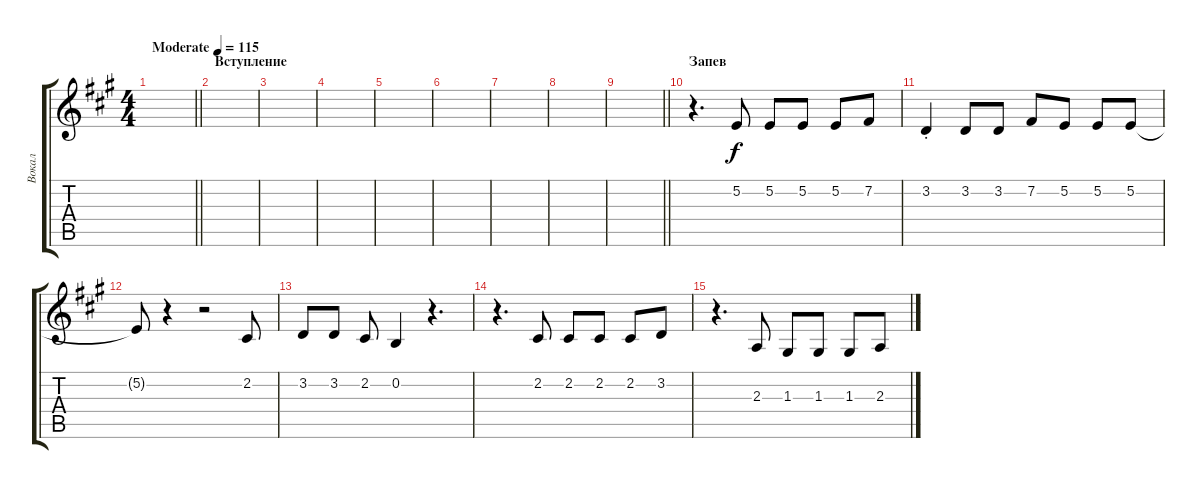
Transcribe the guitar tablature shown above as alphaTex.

\track ("Вокал" "Вокал") {instrument choiraahs}
\staff {score tabs}
\tuning (E4 B3 G3 D3 A2 E2) {hide}
\ts (4 4)
\tempo (115 "Moderate")
\clef g2
\barLineRight lightlight
\ks a
|
\section ("" "Вступление")
|
|
|
|
|
|
|
\barLineRight lightlight
|
\section ("" "Запев")
r.4{d} 5.2.8 5.2.8 5.2.8 5.2.8 7.2.8 |
3.2{st}.4 3.2.8 3.2.8 7.2.8 5.2.8 5.2.8 5.2.8 |
5.2{t}.8 r.4 r.2 2.2.8 |
3.2.8 3.2.8 2.2.8 0.2.4 r.4{d} |
r.4{d} 2.2.8 2.2.8 2.2.8 2.2.8 3.2.8 |
r.4{d} 2.3.8 1.3.8 1.3.8 1.3.8 2.3.8
